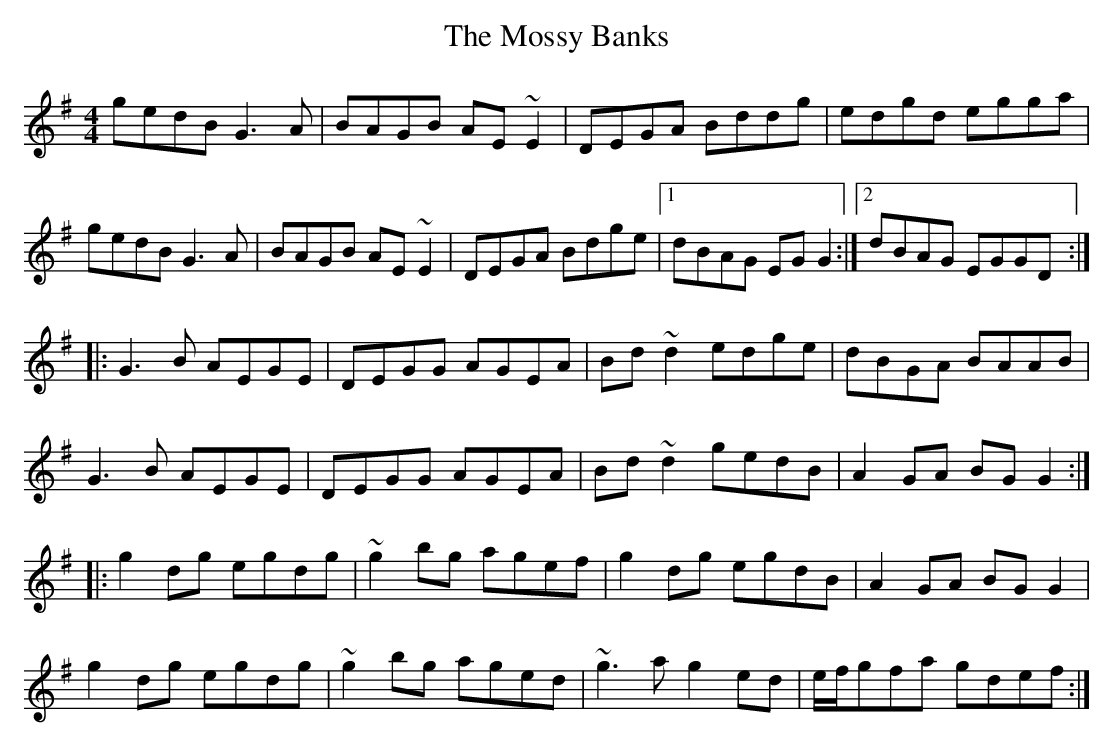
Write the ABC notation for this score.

X:1
T:Mossy Banks, The
M:4/4
L:1/8
K:G
gedB G3A|BAGB AE~E2|DEGA Bddg|edgd egga|
gedB G3A|BAGB AE~E2|DEGA Bdge|1dBAG EGG2:|2dBAG EGGD:|:
G3B AEGE|DEGG AGEA|Bd~d2 edge|dBGA BAAB|
G3B AEGE|DEGG AGEA|Bd~d2 gedB|A2GA BGG2:|:
g2dg egdg|~g2bg agef|g2dg egdB|A2GA BGG2|
g2dg egdg|~g2bg aged|~g3a g2ed|e/f/gfa gdef:|
